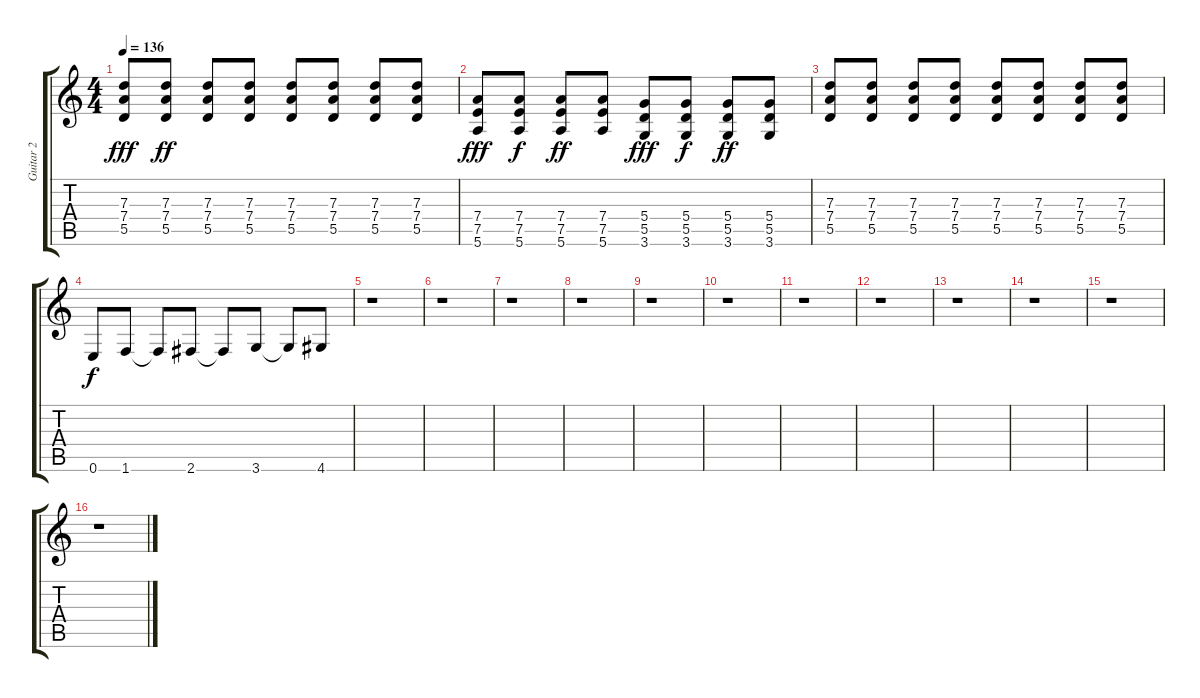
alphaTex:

\track ("Guitar 2" "Guitar 2") {instrument overdrivenguitar}
\staff {score tabs}
\tuning (E4 B3 G3 D3 A2 E2) {hide}
\ts (4 4)
\tempo 136
\clef g2
\ks c
(7.3 7.4 5.5).8{dy fff} (7.3 7.4 5.5).8{dy ff} (7.3 7.4 5.5).8 (7.3 7.4 5.5).8 (7.3 7.4 5.5).8 (7.3 7.4 5.5).8 (7.3 7.4 5.5).8 (7.3 7.4 5.5).8 |
(7.4 7.5 5.6).8{dy fff} (7.4 7.5 5.6).8{dy f} (7.4 7.5 5.6).8{dy ff} (7.4 7.5 5.6).8 (5.4 5.5 3.6).8{dy fff} (5.4 5.5 3.6).8{dy f} (5.4 5.5 3.6).8{dy ff} (5.4 5.5 3.6).8 |
(7.3 7.4 5.5).8 (7.3 7.4 5.5).8 (7.3 7.4 5.5).8 (7.3 7.4 5.5).8 (7.3 7.4 5.5).8 (7.3 7.4 5.5).8 (7.3 7.4 5.5).8 (7.3 7.4 5.5).8 |
0.6.8{dy f volume 14} 1.6.8 1.6{t}.8 2.6.8 2.6{t}.8 3.6.8 3.6{t}.8 4.6.8 |
r.1{volume 14} |
r.1 |
r.1 |
r.1 |
r.1 |
r.1 |
r.1 |
r.1 |
r.1 |
r.1 |
r.1 |
r.1
